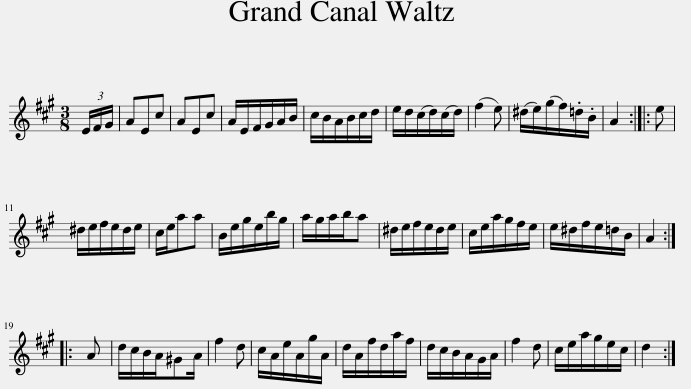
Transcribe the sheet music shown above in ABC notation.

X:1
L:1/8
M:3/8
I:linebreak $
K:A
V:1 treble
V:1
 (3E/F/G/ | AEc | AEc | A/E/F/G/A/B/ | c/B/A/B/c/d/ | %5
 e/d/(c/d/)(c/d/) | (f2 e) | (^d/e/)(g/f/).=d/.B/ | A2 :: e |$ %10
 ^d/e/f/e/d/e/ | c/e/aa | B/e/g/e/b/g/ | a/g/a/b/a | ^d/e/f/e/d/e/ | %15
 c/e/a/g/f/e/ | e/^d/f/e/=d/B/ | A2 ::$ A | d/c/B/A/^GA/ | %20
 f2 d | c/A/e/A/g/A/ | d/A/f/d/a/f/ | d/c/B/A/G/A/ | f2 d | %25
 c/e/a/g/e/c/ | d2 :| %27
